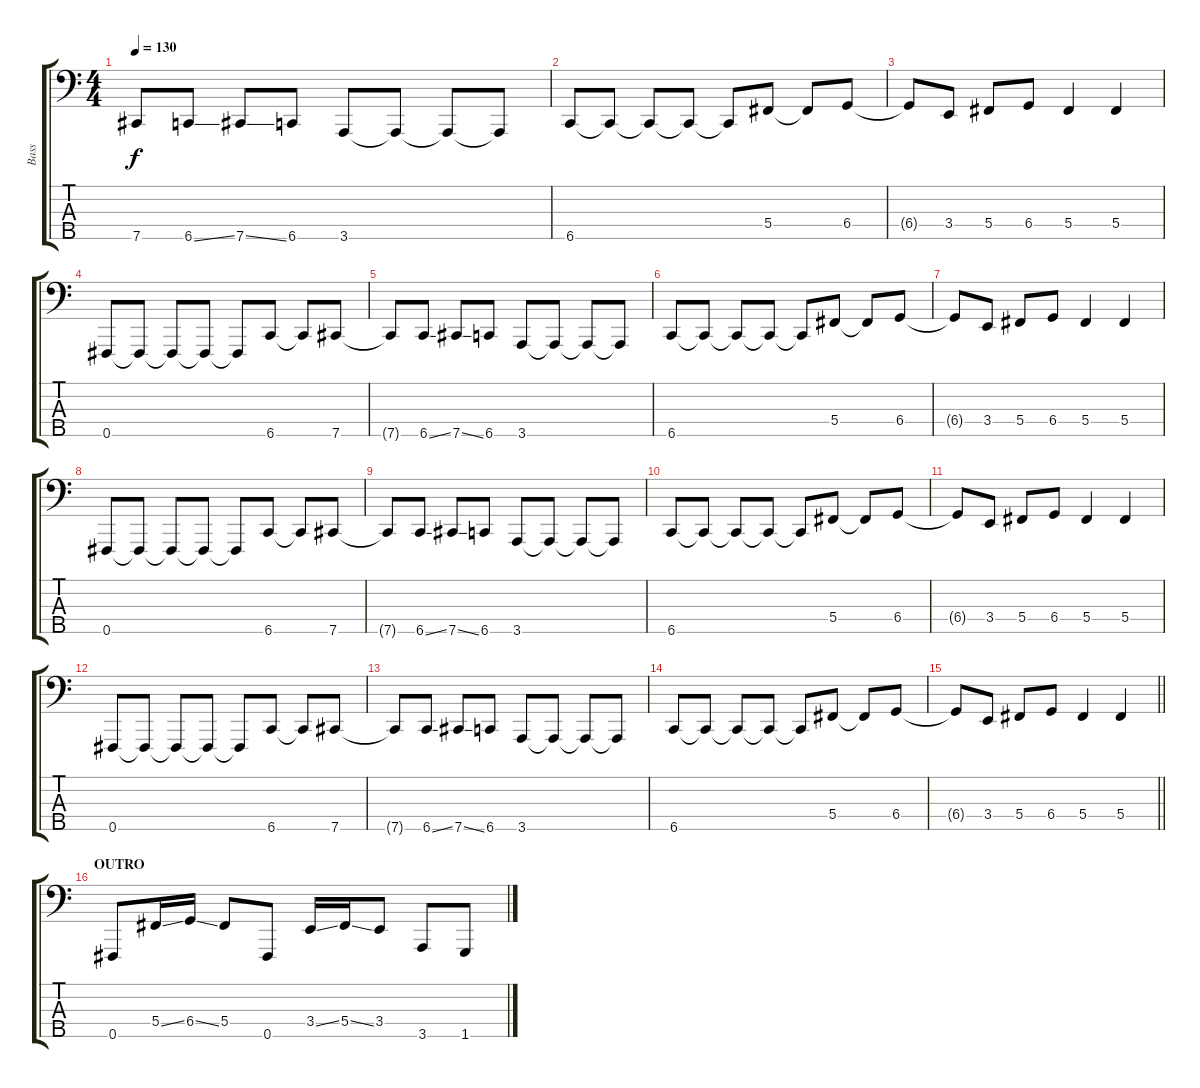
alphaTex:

\track ("Bass" "Bass") {instrument slapbass1}
\staff {score tabs}
\tuning (E2 B1 Gb1 Db1 Gb0) {hide}
\ts (4 4)
\tempo 130
\clef f4
\ks c
7.5{t}.8{dy f} 6.5{ss}.8 7.5{ss}.8 6.5.8 3.5.8 3.5{t}.8 3.5{t}.8 3.5{t}.8 |
6.5.8 6.5{t}.8 6.5{t}.8 6.5{t}.8 6.5{t}.8 5.4.8 5.4{t}.8 6.4.8 |
6.4{t}.8 3.4.8 5.4.8 6.4.8 5.4.4 5.4.4 |
0.5.8 0.5{t}.8 0.5{t}.8 0.5{t}.8 0.5{t}.8 6.5.8 6.5{t}.8 7.5.8 |
7.5{t}.8 6.5{ss}.8 7.5{ss}.8 6.5.8 3.5.8 3.5{t}.8 3.5{t}.8 3.5{t}.8 |
6.5.8 6.5{t}.8 6.5{t}.8 6.5{t}.8 6.5{t}.8 5.4.8 5.4{t}.8 6.4.8 |
6.4{t}.8 3.4.8 5.4.8 6.4.8 5.4.4 5.4.4 |
0.5.8 0.5{t}.8 0.5{t}.8 0.5{t}.8 0.5{t}.8 6.5.8 6.5{t}.8 7.5.8 |
7.5{t}.8 6.5{ss}.8 7.5{ss}.8 6.5.8 3.5.8 3.5{t}.8 3.5{t}.8 3.5{t}.8 |
6.5.8 6.5{t}.8 6.5{t}.8 6.5{t}.8 6.5{t}.8 5.4.8 5.4{t}.8 6.4.8 |
6.4{t}.8 3.4.8 5.4.8 6.4.8 5.4.4 5.4.4 |
0.5.8 0.5{t}.8 0.5{t}.8 0.5{t}.8 0.5{t}.8 6.5.8 6.5{t}.8 7.5.8 |
7.5{t}.8 6.5{ss}.8 7.5{ss}.8 6.5.8 3.5.8 3.5{t}.8 3.5{t}.8 3.5{t}.8 |
6.5.8 6.5{t}.8 6.5{t}.8 6.5{t}.8 6.5{t}.8 5.4.8 5.4{t}.8 6.4.8 |
\barLineRight lightlight
6.4{t}.8 3.4.8 5.4.8 6.4.8 5.4.4 5.4.4 |
\section ("" "OUTRO")
0.5.8 5.4{ss}.16 6.4{ss}.16 5.4.8 0.5.8 3.4{ss}.16 5.4{ss}.16 3.4.8 3.5.8 1.5.8
